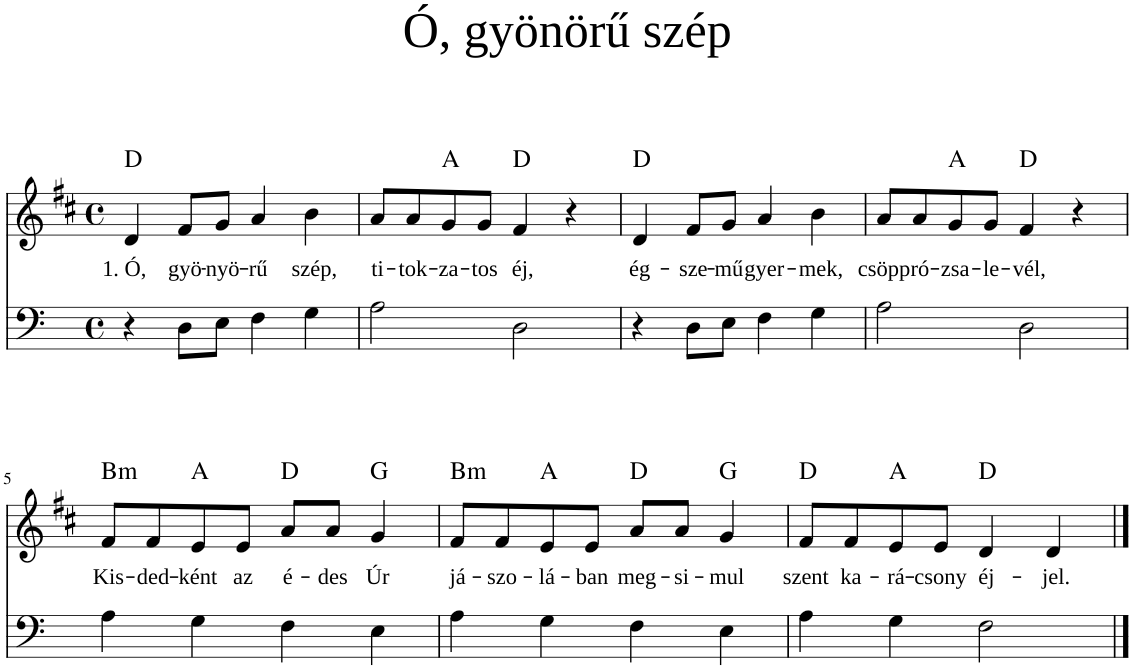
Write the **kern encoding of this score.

**kern	**kern	**text	**harte
*part2	*part1	*part1	*part1
*staff2	*staff1	*staff1	*
*I"Voice	*I"Piano	*	*
*	*I'Pno	*	*
*clefF4	*clefG2	*	*
*k[]	*k[f#c#]	*	*
*M4/4	*M4/4	*	*
*met(c)	*met(c)	*	*
=1	=1	=1	=1
!	!	!LO:LY:b	!LO:H:kt=N.C.
4r	4d/	1. Ó,	N
!	!	!LO:LY:b	!
8D\L	8f#/L	gyö-	.
!	!	!LO:LY:b	!
8E\J	8g/J	-nyö-	.
!	!	!LO:LY:b	!
4F\	4a/	-rű	.
!	!	!LO:LY:b	!
4G\	4b\	szép,	.
=2	=2	=2	=2
!	!	!LO:LY:b	!
2A\	8a/L	ti-	.
!	!	!LO:LY:b	!
.	8a/	-tok-	.
!	!	!LO:LY:b	!LO:H:kt=N.C.
.	8g/	-za-	N
!	!	!LO:LY:b	!
.	8g/J	-tos	.
!	!	!LO:LY:b	!LO:H:kt=N.C.
2D\	4f#/	éj,	N
.	4r	.	.
=3	=3	=3	=3
!	!	!LO:LY:b	!LO:H:kt=N.C.
4r	4d/	ég-	N
!	!	!LO:LY:b	!
8D\L	8f#/L	-sze-	.
!	!	!LO:LY:b	!
8E\J	8g/J	-mű	.
!	!	!LO:LY:b	!
4F\	4a/	gyer-	.
!	!	!LO:LY:b	!
4G\	4b\	-mek,	.
=4	=4	=4	=4
!	!	!LO:LY:b	!
2A\	8a/L	csöpp	.
!	!	!LO:LY:b	!
.	8a/	ró-	.
!	!	!LO:LY:b	!LO:H:kt=N.C.
.	8g/	-zsa-	N
!	!	!LO:LY:b	!
.	8g/J	-le-	.
!	!	!LO:LY:b	!LO:H:kt=N.C.
2D\	4f#/	-vél,	N
.	4r	.	.
!!LO:LB:g=z
=5	=5	=5	=5
!	!	!LO:LY:b	!LO:H:kt=m
4A\	8f#/L	Kis-	B:min
!	!	!LO:LY:b	!
.	8f#/	-ded-	.
!	!	!LO:LY:b	!LO:H:kt=N.C.
4G\	8e/	-ként	N
!	!	!LO:LY:b	!
.	8e/J	az	.
!	!	!LO:LY:b	!LO:H:kt=N.C.
4F\	8a/L	é-	N
!	!	!LO:LY:b	!
.	8a/J	-des	.
!	!	!LO:LY:b	!LO:H:kt=N.C.
4E\	4g/	Úr	N
=6	=6	=6	=6
!	!	!LO:LY:b	!LO:H:kt=m
4A\	8f#/L	já-	B:min
!	!	!LO:LY:b	!
.	8f#/	-szo-	.
!	!	!LO:LY:b	!LO:H:kt=N.C.
4G\	8e/	-lá-	N
!	!	!LO:LY:b	!
.	8e/J	-ban	.
!	!	!LO:LY:b	!LO:H:kt=N.C.
4F\	8a/L	meg-	N
!	!	!LO:LY:b	!
.	8a/J	-si-	.
!	!	!LO:LY:b	!LO:H:kt=N.C.
4E\	4g/	-mul	N
=7	=7	=7	=7
!	!	!LO:LY:b	!LO:H:kt=N.C.
4A\	8f#/L	szent	N
!	!	!LO:LY:b	!
.	8f#/	ka-	.
!	!	!LO:LY:b	!LO:H:kt=N.C.
4G\	8e/	-rá-	N
!	!	!LO:LY:b	!
.	8e/J	-csony	.
!	!	!LO:LY:b	!LO:H:kt=N.C.
2F\	4d/	éj-	N
!	!	!LO:LY:b	!
.	4d/	-jel.	.
==	==	==	==
*-	*-	*-	*-
